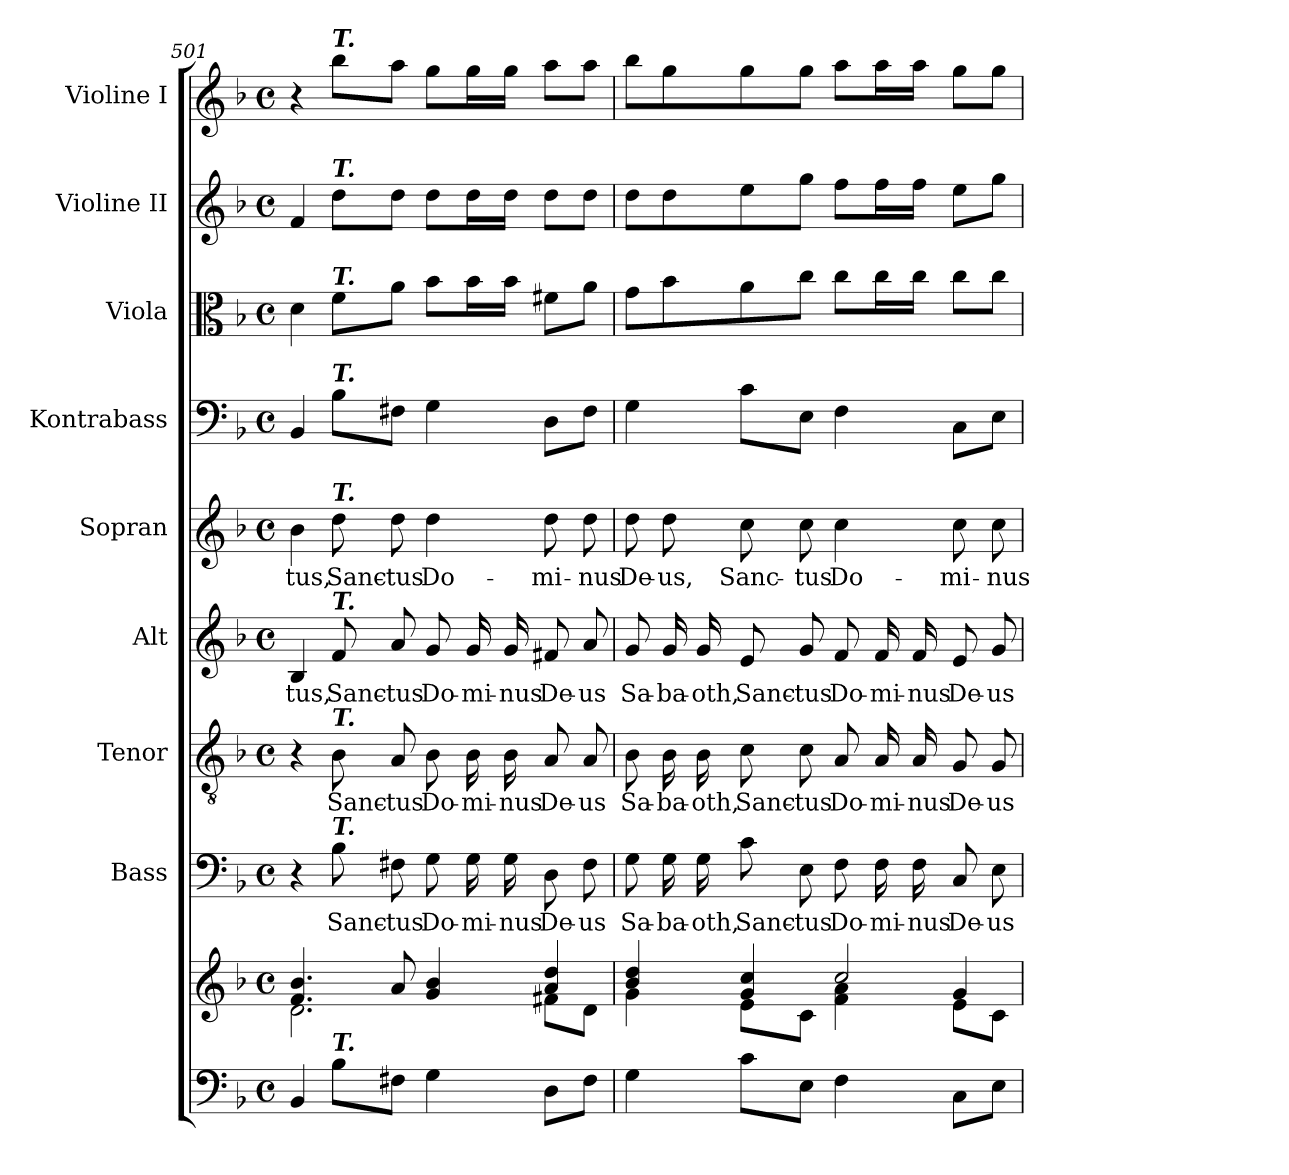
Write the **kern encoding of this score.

**kern	**kern	**kern	**text	**kern	**text	**kern	**text	**kern	**text	**kern	**kern	**kern	**kern
*part9	*part9	*part8	*part8	*part7	*part7	*part6	*part6	*part5	*part5	*part4	*part3	*part2	*part1
*staff10	*staff9	*staff8	*staff8	*staff7	*staff7	*staff6	*staff6	*staff5	*staff5	*staff4	*staff3	*staff2	*staff1
*	*	*I"Bass	*	*I"Tenor	*	*I"Alt	*	*I"Sopran	*	*I"Kontrabass	*I"Viola	*I"Violine II	*I"Violine I
*	*	*I'B.	*	*I'T.	*	*I'A.	*	*I'S.	*	*I'Kb.	*I'Vla.	*I'Vl. II	*I'Vl. I
*clefF4	*clefG2	*clefF4	*	*clefGv2	*	*clefG2	*	*clefG2	*	*clefF4	*clefC3	*clefG2	*clefG2
*	*	*	*	*	*	*	*	*	*	*ITrd7c12	*	*	*
*k[b-]	*k[b-]	*k[b-]	*	*k[b-]	*	*k[b-]	*	*k[b-]	*	*k[b-]	*k[b-]	*k[b-]	*k[b-]
*F:	*F:	*F:	*	*F:	*	*F:	*	*F:	*	*F:	*F:	*F:	*F:
*M4/4	*M4/4	*M4/4	*	*M4/4	*	*M4/4	*	*M4/4	*	*M4/4	*M4/4	*M4/4	*M4/4
*met(c)	*met(c)	*met(c)	*	*met(c)	*	*met(c)	*	*met(c)	*	*met(c)	*met(c)	*met(c)	*met(c)
=501	=501	=501	=501	=501	=501	=501	=501	=501	=501	=501	=501	=501	=501
*	*^	*	*	*	*	*	*	*	*	*	*	*	*
!	!	!	!	!	!	!	!	!LO:LY:b	!	!LO:LY:b	!	!	!	!
4BB-/	4.f/ 4.b-/	2.d\	4r	.	4r	.	4B-/	-tus,	4b-\	-tus,	4BBB-/	4d\	4f/	4r
!	!	!	!	!	!	!	!	!	!	!	!	!	!	!LO:TX:a:Bi:t=T.
!	!	!	!	!	!	!	!	!	!	!	!	!	!LO:TX:a:Bi:t=T.	!
!	!	!	!	!	!	!	!	!	!	!	!	!LO:TX:a:Bi:t=T.	!	!
!	!	!	!	!	!	!	!	!	!	!	!LO:TX:a:Bi:t=T.	!	!	!
!	!	!	!	!	!	!	!	!	!LO:TX:a:Bi:t=T.	!	!	!	!	!
!	!	!	!	!	!	!	!LO:TX:a:Bi:t=T.	!	!	!	!	!	!	!
!	!	!	!	!	!LO:TX:a:Bi:t=T.	!	!	!	!	!	!	!	!	!
!	!	!	!LO:TX:a:Bi:t=T.	!	!	!	!	!	!	!	!	!	!	!
!LO:TX:a:Bi:t=T.	!	!	!	!	!	!	!	!	!	!	!	!	!	!
!	!	!	!	!LO:LY:b	!	!LO:LY:b	!	!LO:LY:b	!	!LO:LY:b	!	!	!	!
8B-\L	.	.	8B-\	Sanc-	8B-\	Sanc-	8f/	Sanc-	8dd\	Sanc-	8BB-\L	8f\L	8dd\L	8bb-\L
!	!	!	!	!LO:LY:b	!	!LO:LY:b	!	!LO:LY:b	!	!LO:LY:b	!	!	!	!
8F#X\J	8a/	.	8F#X\	-tus	8A/	-tus	8a/	-tus	8dd\	-tus	8FF#X\J	8a\J	8dd\J	8aa\J
!	!	!	!	!LO:LY:b	!	!LO:LY:b	!	!LO:LY:b	!	!LO:LY:b	!	!	!	!
4G\	4g/ 4b-/	.	8G\	Do-	8B-\	Do-	8g/	Do-	4dd\	Do-	4GG\	8b-\L	8dd\L	8gg\L
!	!	!	!	!LO:LY:b	!	!LO:LY:b	!	!LO:LY:b	!	!	!	!	!	!
.	.	.	16G\	-mi-	16B-\	-mi-	16g/	-mi-	.	.	.	16b-\L	16dd\L	16gg\L
!	!	!	!	!LO:LY:b	!	!LO:LY:b	!	!LO:LY:b	!	!	!	!	!	!
.	.	.	16G\	-nus	16B-\	-nus	16g/	-nus	.	.	.	16b-\JJ	16dd\JJ	16gg\JJ
!	!	!	!	!LO:LY:b	!	!LO:LY:b	!	!LO:LY:b	!	!LO:LY:b	!	!	!	!
8D\L	4a/ 4dd/	8f#X\L	8D\	De-	8A/	De-	8f#X/	De-	8dd\	-mi-	8DD\L	8f#X\L	8dd\L	8aa\L
!	!	!	!	!LO:LY:b	!	!LO:LY:b	!	!LO:LY:b	!	!LO:LY:b	!	!	!	!
8F#\J	.	8d\J	8F#\	-us	8A/	-us	8a/	-us	8dd\	-nus	8FF#\J	8a\J	8dd\J	8aa\J
!!LO:PB:g=z
=502	=502	=502	=502	=502	=502	=502	=502	=502	=502	=502	=502	=502	=502	=502
*	*	*^	*	*	*	*	*	*	*	*	*	*	*	*
!	!	!	!	!	!LO:LY:b	!	!LO:LY:b	!	!LO:LY:b	!	!LO:LY:b	!	!	!	!
4G\	4b-/ 4dd/	4g\	2.ryy	8G\	Sa-	8B-\	Sa-	8g/	Sa-	8dd\	De-	4GG\	8g\L	8dd\L	8bb-\L
!	!	!	!	!	!LO:LY:b	!	!LO:LY:b	!	!LO:LY:b	!	!LO:LY:b	!	!	!	!
.	.	.	.	16G\	-ba-	16B-\	-ba-	16g/	-ba-	8dd\	-us,	.	8b-\	8dd\	8gg\
!	!	!	!	!	!LO:LY:b	!	!LO:LY:b	!	!LO:LY:b	!	!	!	!	!	!
.	.	.	.	16G\	-oth,	16B-\	-oth,	16g/	-oth,	.	.	.	.	.	.
!	!	!	!	!	!LO:LY:b	!	!LO:LY:b	!	!LO:LY:b	!	!LO:LY:b	!	!	!	!
8c\L	4g/ 4cc/	8e\L	.	8c\	Sanc-	8c\	Sanc-	8e/	Sanc-	8cc\	Sanc-	8C\L	8a\	8ee\	8gg\
!	!	!	!	!	!LO:LY:b	!	!LO:LY:b	!	!LO:LY:b	!	!LO:LY:b	!	!	!	!
8E\J	.	8c\J	.	8E\	-tus	8c\	-tus	8g/	-tus	8cc\	-tus	8EE\J	8cc\J	8gg\J	8gg\J
!	!	!	!	!	!LO:LY:b	!	!LO:LY:b	!	!LO:LY:b	!	!LO:LY:b	!	!	!	!
4F\	2cc/	4f\ 4a\	.	8F\	Do-	8A/	Do-	8f/	Do-	4cc\	Do-	4FF\	8cc\L	8ff\L	8aa\L
!	!	!	!	!	!LO:LY:b	!	!LO:LY:b	!	!LO:LY:b	!	!	!	!	!	!
.	.	.	.	16F\	-mi-	16A/	-mi-	16f/	-mi-	.	.	.	16cc\L	16ff\L	16aa\L
!	!	!	!	!	!LO:LY:b	!	!LO:LY:b	!	!LO:LY:b	!	!	!	!	!	!
.	.	.	.	16F\	-nus	16A/	-nus	16f/	-nus	.	.	.	16cc\JJ	16ff\JJ	16aa\JJ
!	!	!	!	!	!LO:LY:b	!	!LO:LY:b	!	!LO:LY:b	!	!LO:LY:b	!	!	!	!
8C\L	.	8e\L	4g/	8C/	De-	8G/	De-	8e/	De-	8cc\	-mi-	8CC\L	8cc\L	8ee\L	8gg\L
!	!	!	!	!	!LO:LY:b	!	!LO:LY:b	!	!LO:LY:b	!	!LO:LY:b	!	!	!	!
8E\J	.	8c\J	.	8E\	-us	8G/	-us	8g/	-us	8cc\	-nus	8EE\J	8cc\J	8gg\J	8gg\J
*	*v	*v	*v	*	*	*	*	*	*	*	*	*	*	*	*
=	=	=	=	=	=	=	=	=	=	=	=	=	=
*-	*-	*-	*-	*-	*-	*-	*-	*-	*-	*-	*-	*-	*-
